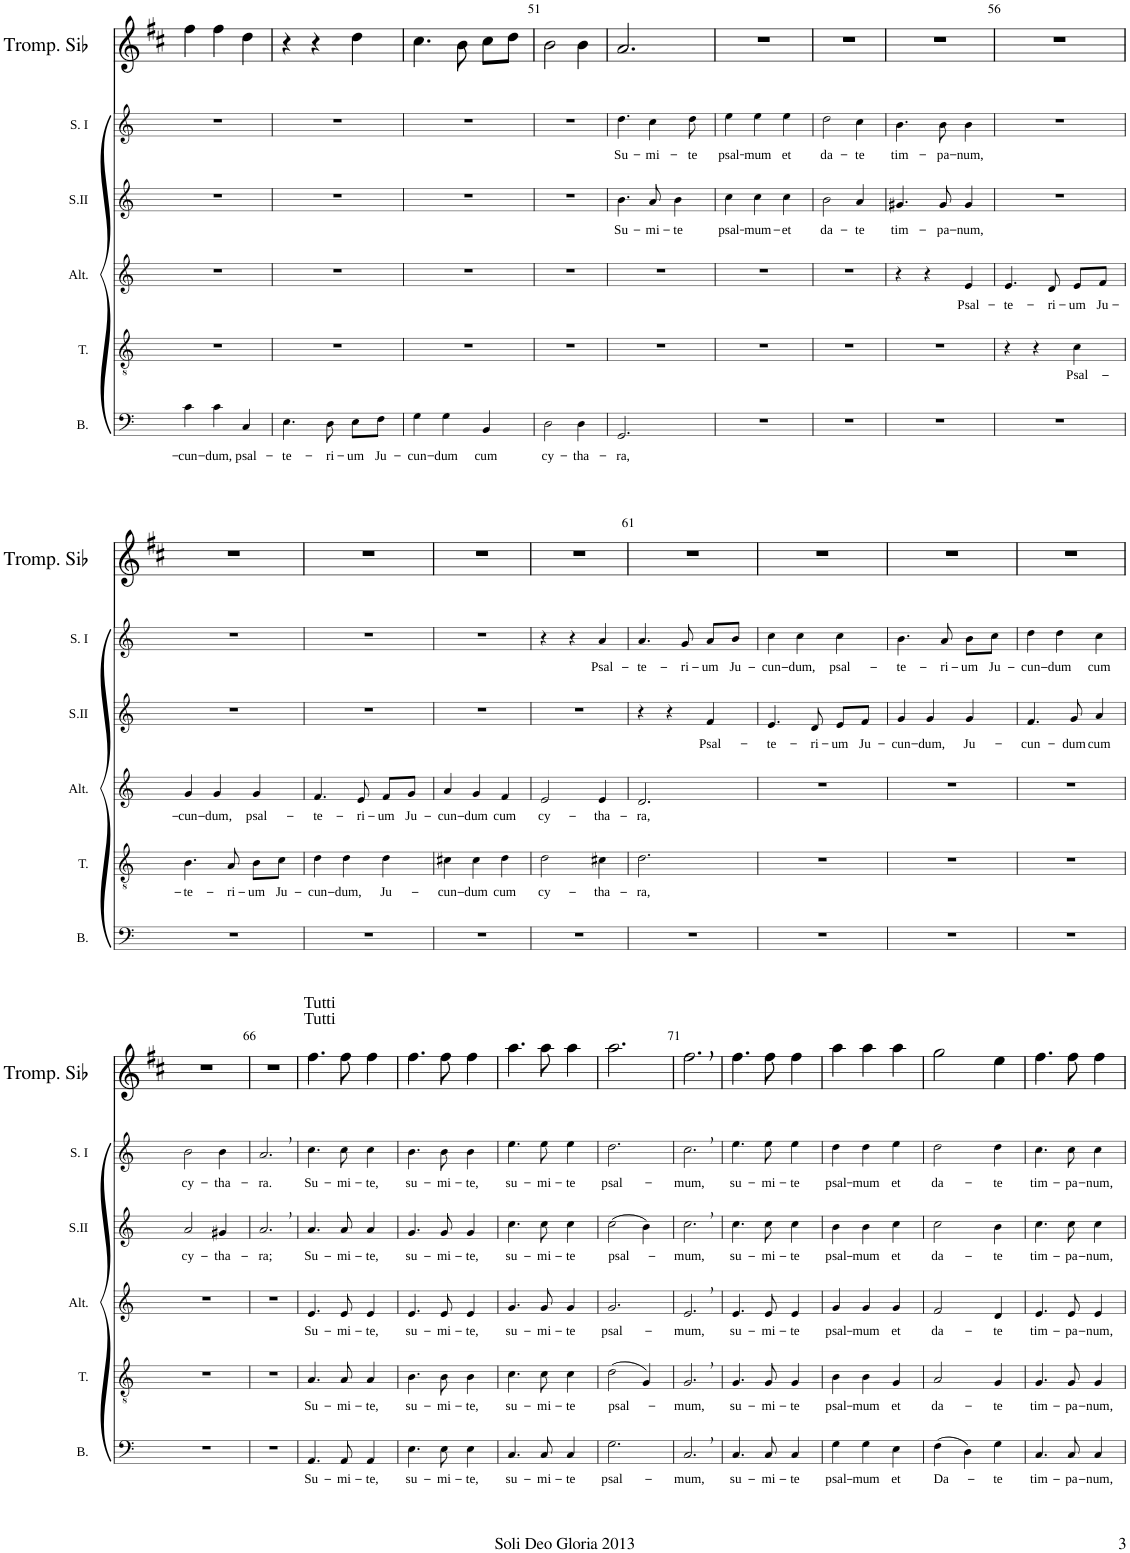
**kern	**text	**kern	**text	**kern	**text	**kern	**text	**kern	**text	**kern
*part6	*part6	*part5	*part5	*part4	*part4	*part3	*part3	*part2	*part2	*part1
*staff6	*staff6	*staff5	*staff5	*staff4	*staff4	*staff3	*staff3	*staff2	*staff2	*staff1
*I"Basse	*	*I"Ténor	*	*I"Alto	*	*I"Soprano II	*	*I"Soprane I	*	*I"Trompette en Sib
*I'B.	*	*I'T.	*	*I'Alt.	*	*I'S.II	*	*I'S. I	*	*I'Tromp. Sib
!!LO:PB:g=z
*clefF4	*	*clefGv2	*	*clefG2	*	*clefG2	*	*clefG2	*	*clefG2
*	*	*	*	*	*	*	*	*	*	*Trd1c2
*k[]	*	*k[]	*	*k[]	*	*k[]	*	*k[]	*	*k[f#c#]
*M3/4	*	*M3/4	*	*M3/4	*	*M3/4	*	*M3/4	*	*M3/4
=48	=48	=48	=48	=48	=48	=48	=48	=48	=48	=48
!	!LO:LY:b	!	!	!	!	!	!	!	!	!
4c\	-cun-	2.r	.	2.r	.	2.r	.	2.r	.	4ff#\
!	!LO:LY:b	!	!	!	!	!	!	!	!	!
4c\	-dum,	.	.	.	.	.	.	.	.	4ff#\
!	!LO:LY:b	!	!	!	!	!	!	!	!	!
4C/	psal-	.	.	.	.	.	.	.	.	4dd\
=49	=49	=49	=49	=49	=49	=49	=49	=49	=49	=49
!	!LO:LY:b	!	!	!	!	!	!	!	!	!
4.E\	-te-	2.r	.	2.r	.	2.r	.	2.r	.	4r
.	.	.	.	.	.	.	.	.	.	4r
!	!LO:LY:b	!	!	!	!	!	!	!	!	!
8D\	-ri-	.	.	.	.	.	.	.	.	.
!	!LO:LY:b	!	!	!	!	!	!	!	!	!
8E\L	-um	.	.	.	.	.	.	.	.	4dd\
!	!LO:LY:b	!	!	!	!	!	!	!	!	!
8F\J	Ju-	.	.	.	.	.	.	.	.	.
=50	=50	=50	=50	=50	=50	=50	=50	=50	=50	=50
!	!LO:LY:b	!	!	!	!	!	!	!	!	!
4G\	-cun-	2.r	.	2.r	.	2.r	.	2.r	.	4.cc#\
!	!LO:LY:b	!	!	!	!	!	!	!	!	!
4G\	-dum	.	.	.	.	.	.	.	.	.
.	.	.	.	.	.	.	.	.	.	8b\
!	!LO:LY:b	!	!	!	!	!	!	!	!	!
4BB/	cum	.	.	.	.	.	.	.	.	8cc#\L
.	.	.	.	.	.	.	.	.	.	8dd\J
=51	=51	=51	=51	=51	=51	=51	=51	=51	=51	=51
!	!LO:LY:b	!	!	!	!	!	!	!	!	!
2D\	cy-	2.r	.	2.r	.	2.r	.	2.r	.	2b\
!	!LO:LY:b	!	!	!	!	!	!	!	!	!
4D\	-tha-	.	.	.	.	.	.	.	.	4b\
=52	=52	=52	=52	=52	=52	=52	=52	=52	=52	=52
!	!LO:LY:b	!	!	!	!	!	!LO:LY:b	!	!LO:LY:b	!
2.GG/	-ra,	2.r	.	2.r	.	4.b\	Su-	4.dd\	Su-	2.a/
!	!	!	!	!	!	!	!LO:LY:b	!	!LO:LY:b	!
.	.	.	.	.	.	8a/	-mi-	4cc\	-mi-	.
!	!	!	!	!	!	!	!LO:LY:b	!	!	!
.	.	.	.	.	.	4b\	-te	.	.	.
!	!	!	!	!	!	!	!	!	!LO:LY:b	!
.	.	.	.	.	.	.	.	8dd\	-te	.
=53	=53	=53	=53	=53	=53	=53	=53	=53	=53	=53
!	!	!	!	!	!	!	!LO:LY:b	!	!LO:LY:b	!
2.r	.	2.r	.	2.r	.	4cc\	psal-	4ee\	psal-	2.r
!	!	!	!	!	!	!	!LO:LY:b	!	!LO:LY:b	!
.	.	.	.	.	.	4cc\	-mum-	4ee\	-mum	.
!	!	!	!	!	!	!	!LO:LY:b	!	!LO:LY:b	!
.	.	.	.	.	.	4cc\	-et	4ee\	et	.
=54	=54	=54	=54	=54	=54	=54	=54	=54	=54	=54
!	!	!	!	!	!	!	!LO:LY:b	!	!LO:LY:b	!
2.r	.	2.r	.	2.r	.	2b\	da-	2dd\	da-	2.r
!	!	!	!	!	!	!	!LO:LY:b	!	!LO:LY:b	!
.	.	.	.	.	.	4a/	-te	4cc\	-te	.
=55	=55	=55	=55	=55	=55	=55	=55	=55	=55	=55
!	!	!	!	!	!	!	!LO:LY:b	!	!LO:LY:b	!
2.r	.	2.r	.	4r	.	4.g#X/	tim-	4.b\	tim-	2.r
.	.	.	.	4r	.	.	.	.	.	.
!	!	!	!	!	!	!	!LO:LY:b	!	!LO:LY:b	!
.	.	.	.	.	.	8g#/	-pa-	8b\	-pa-	.
!	!	!	!	!	!LO:LY:b	!	!LO:LY:b	!	!LO:LY:b	!
.	.	.	.	4e/	Psal-	4g#/	-num,	4b\	-num,	.
=56	=56	=56	=56	=56	=56	=56	=56	=56	=56	=56
!	!	!	!	!	!LO:LY:b	!	!	!	!	!
2.r	.	4r	.	4.e/	-te-	2.r	.	2.r	.	2.r
.	.	4r	.	.	.	.	.	.	.	.
!	!	!	!	!	!LO:LY:b	!	!	!	!	!
.	.	.	.	8d/	-ri-	.	.	.	.	.
!	!	!	!LO:LY:b	!	!LO:LY:b	!	!	!	!	!
.	.	4c\	Psal-	8e/L	-um	.	.	.	.	.
!	!	!	!	!	!LO:LY:b	!	!	!	!	!
.	.	.	.	8f/J	Ju-	.	.	.	.	.
!!LO:LB:g=z
=57	=57	=57	=57	=57	=57	=57	=57	=57	=57	=57
!	!	!	!LO:LY:b	!	!LO:LY:b	!	!	!	!	!
2.r	.	4.B\	-te-	4g/	-cun-	2.r	.	2.r	.	2.r
!	!	!	!	!	!LO:LY:b	!	!	!	!	!
.	.	.	.	4g/	-dum,	.	.	.	.	.
!	!	!	!LO:LY:b	!	!	!	!	!	!	!
.	.	8A/	-ri-	.	.	.	.	.	.	.
!	!	!	!LO:LY:b	!	!LO:LY:b	!	!	!	!	!
.	.	8B\L	-um	4g/	psal-	.	.	.	.	.
!	!	!	!LO:LY:b	!	!	!	!	!	!	!
.	.	8c\J	Ju-	.	.	.	.	.	.	.
=58	=58	=58	=58	=58	=58	=58	=58	=58	=58	=58
!	!	!	!LO:LY:b	!	!LO:LY:b	!	!	!	!	!
2.r	.	4d\	-cun-	4.f/	-te-	2.r	.	2.r	.	2.r
!	!	!	!LO:LY:b	!	!	!	!	!	!	!
.	.	4d\	-dum,	.	.	.	.	.	.	.
!	!	!	!	!	!LO:LY:b	!	!	!	!	!
.	.	.	.	8e/	-ri-	.	.	.	.	.
!	!	!	!LO:LY:b	!	!LO:LY:b	!	!	!	!	!
.	.	4d\	Ju-	8f/L	-um	.	.	.	.	.
!	!	!	!	!	!LO:LY:b	!	!	!	!	!
.	.	.	.	8g/J	Ju-	.	.	.	.	.
=59	=59	=59	=59	=59	=59	=59	=59	=59	=59	=59
!	!	!	!LO:LY:b	!	!LO:LY:b	!	!	!	!	!
2.r	.	4c#X\	-cun-	4a/	-cun-	2.r	.	2.r	.	2.r
!	!	!	!LO:LY:b	!	!LO:LY:b	!	!	!	!	!
.	.	4c#\	-dum	4g/	-dum	.	.	.	.	.
!	!	!	!LO:LY:b	!	!LO:LY:b	!	!	!	!	!
.	.	4d\	cum	4f/	cum	.	.	.	.	.
=60	=60	=60	=60	=60	=60	=60	=60	=60	=60	=60
!	!	!	!LO:LY:b	!	!LO:LY:b	!	!	!	!	!
2.r	.	2d\	cy-	2e/	cy-	2.r	.	4r	.	2.r
.	.	.	.	.	.	.	.	4r	.	.
!	!	!	!LO:LY:b	!	!LO:LY:b	!	!	!	!LO:LY:b	!
.	.	4c#X\	-tha-	4e/	-tha-	.	.	4a/	Psal-	.
=61	=61	=61	=61	=61	=61	=61	=61	=61	=61	=61
!	!	!	!LO:LY:b	!	!LO:LY:b	!	!	!	!LO:LY:b	!
2.r	.	2.d\	-ra,	2.d/	-ra,	4r	.	4.a/	-te-	2.r
.	.	.	.	.	.	4r	.	.	.	.
!	!	!	!	!	!	!	!	!	!LO:LY:b	!
.	.	.	.	.	.	.	.	8g/	-ri-	.
!	!	!	!	!	!	!	!LO:LY:b	!	!LO:LY:b	!
.	.	.	.	.	.	4f/	Psal-	8a/L	-um	.
!	!	!	!	!	!	!	!	!	!LO:LY:b	!
.	.	.	.	.	.	.	.	8b/J	Ju-	.
=62	=62	=62	=62	=62	=62	=62	=62	=62	=62	=62
!	!	!	!	!	!	!	!LO:LY:b	!	!LO:LY:b	!
2.r	.	2.r	.	2.r	.	4.e/	-te-	4cc\	-cun-	2.r
!	!	!	!	!	!	!	!	!	!LO:LY:b	!
.	.	.	.	.	.	.	.	4cc\	-dum,	.
!	!	!	!	!	!	!	!LO:LY:b	!	!	!
.	.	.	.	.	.	8d/	-ri-	.	.	.
!	!	!	!	!	!	!	!LO:LY:b	!	!LO:LY:b	!
.	.	.	.	.	.	8e/L	-um	4cc\	psal-	.
!	!	!	!	!	!	!	!LO:LY:b	!	!	!
.	.	.	.	.	.	8f/J	Ju-	.	.	.
=63	=63	=63	=63	=63	=63	=63	=63	=63	=63	=63
!	!	!	!	!	!	!	!LO:LY:b	!	!LO:LY:b	!
2.r	.	2.r	.	2.r	.	4g/	-cun-	4.b\	-te-	2.r
!	!	!	!	!	!	!	!LO:LY:b	!	!	!
.	.	.	.	.	.	4g/	-dum,	.	.	.
!	!	!	!	!	!	!	!	!	!LO:LY:b	!
.	.	.	.	.	.	.	.	8a/	-ri-	.
!	!	!	!	!	!	!	!LO:LY:b	!	!LO:LY:b	!
.	.	.	.	.	.	4g/	Ju-	8b\L	-um	.
!	!	!	!	!	!	!	!	!	!LO:LY:b	!
.	.	.	.	.	.	.	.	8cc\J	Ju-	.
=64	=64	=64	=64	=64	=64	=64	=64	=64	=64	=64
!	!	!	!	!	!	!	!LO:LY:b	!	!LO:LY:b	!
2.r	.	2.r	.	2.r	.	4.f/	-cun-	4dd\	-cun-	2.r
!	!	!	!	!	!	!	!	!	!LO:LY:b	!
.	.	.	.	.	.	.	.	4dd\	-dum	.
!	!	!	!	!	!	!	!LO:LY:b	!	!	!
.	.	.	.	.	.	8g/	-dum	.	.	.
!	!	!	!	!	!	!	!LO:LY:b	!	!LO:LY:b	!
.	.	.	.	.	.	4a/	cum	4cc\	cum	.
!!LO:LB:g=z
=65	=65	=65	=65	=65	=65	=65	=65	=65	=65	=65
!	!	!	!	!	!	!	!LO:LY:b	!	!LO:LY:b	!
2.r	.	2.r	.	2.r	.	2a/	cy-	2b\	cy-	2.r
!	!	!	!	!	!	!	!LO:LY:b	!	!LO:LY:b	!
.	.	.	.	.	.	4g#X/	-tha-	4b\	-tha-	.
=66	=66	=66	=66	=66	=66	=66	=66	=66	=66	=66
!	!	!	!	!	!	!	!LO:LY:b	!	!LO:LY:b	!
2.r	.	2.r	.	2.r	.	2.a,/	-ra;	2.a,/	-ra.	2.r
=67	=67	=67	=67	=67	=67	=67	=67	=67	=67	=67
!	!	!	!	!	!	!	!	!	!	!LO:TX:a:t=Tutti
!	!	!	!	!	!	!	!	!	!	!LO:TX:a:t=Tutti
!	!LO:LY:b	!	!LO:LY:b	!	!LO:LY:b	!	!LO:LY:b	!	!LO:LY:b	!
4.AA/	Su-	4.A/	Su-	4.e/	Su-	4.a/	Su-	4.cc\	Su-	4.ff#\
!	!LO:LY:b	!	!LO:LY:b	!	!LO:LY:b	!	!LO:LY:b	!	!LO:LY:b	!
8AA/	-mi-	8A/	-mi-	8e/	-mi-	8a/	-mi-	8cc\	-mi-	8ff#\
!	!LO:LY:b	!	!LO:LY:b	!	!LO:LY:b	!	!LO:LY:b	!	!LO:LY:b	!
4AA/	-te,	4A/	-te,	4e/	-te,	4a/	-te,	4cc\	-te,	4ff#\
=68	=68	=68	=68	=68	=68	=68	=68	=68	=68	=68
!	!LO:LY:b	!	!LO:LY:b	!	!LO:LY:b	!	!LO:LY:b	!	!LO:LY:b	!
4.E\	su-	4.B\	su-	4.e/	su-	4.g/	su-	4.b\	su-	4.ff#\
!	!LO:LY:b	!	!LO:LY:b	!	!LO:LY:b	!	!LO:LY:b	!	!LO:LY:b	!
8E\	-mi-	8B\	-mi-	8e/	-mi-	8g/	-mi-	8b\	-mi-	8ff#\
!	!LO:LY:b	!	!LO:LY:b	!	!LO:LY:b	!	!LO:LY:b	!	!LO:LY:b	!
4E\	-te,	4B\	-te,	4e/	-te,	4g/	-te,	4b\	-te,	4ff#\
=69	=69	=69	=69	=69	=69	=69	=69	=69	=69	=69
!	!LO:LY:b	!	!LO:LY:b	!	!LO:LY:b	!	!LO:LY:b	!	!LO:LY:b	!
4.C/	su-	4.c\	su-	4.g/	su-	4.cc\	su-	4.ee\	su-	4.aa\
!	!LO:LY:b	!	!LO:LY:b	!	!LO:LY:b	!	!LO:LY:b	!	!LO:LY:b	!
8C/	-mi-	8c\	-mi-	8g/	-mi-	8cc\	-mi-	8ee\	-mi-	8aa\
!	!LO:LY:b	!	!LO:LY:b	!	!LO:LY:b	!	!LO:LY:b	!	!LO:LY:b	!
4C/	-te	4c\	-te	4g/	-te	4cc\	-te	4ee\	-te	4aa\
=70	=70	=70	=70	=70	=70	=70	=70	=70	=70	=70
!	!LO:LY:b	!	!LO:LY:b	!	!LO:LY:b	!	!LO:LY:b	!	!LO:LY:b	!
2.G\	psal-	(2d\	psal-	2.g/	psal-	(2cc\	psal-	2.dd\	psal-	2.aa\
.	.	4G/)	.	.	.	4b\)	.	.	.	.
=71	=71	=71	=71	=71	=71	=71	=71	=71	=71	=71
!	!LO:LY:b	!	!LO:LY:b	!	!LO:LY:b	!	!LO:LY:b	!	!LO:LY:b	!
2.C,/	-mum,	2.G,/	-mum,	2.e,/	-mum,	2.cc,\	-mum,	2.cc,\	-mum,	2.ff#,\
=72	=72	=72	=72	=72	=72	=72	=72	=72	=72	=72
!	!LO:LY:b	!	!LO:LY:b	!	!LO:LY:b	!	!LO:LY:b	!	!LO:LY:b	!
4.C/	su-	4.G/	su-	4.e/	su-	4.cc\	su-	4.ee\	su-	4.ff#\
!	!LO:LY:b	!	!LO:LY:b	!	!LO:LY:b	!	!LO:LY:b	!	!LO:LY:b	!
8C/	-mi-	8G/	-mi-	8e/	-mi-	8cc\	-mi-	8ee\	-mi-	8ff#\
!	!LO:LY:b	!	!LO:LY:b	!	!LO:LY:b	!	!LO:LY:b	!	!LO:LY:b	!
4C/	-te	4G/	-te	4e/	-te	4cc\	-te	4ee\	-te	4ff#\
=73	=73	=73	=73	=73	=73	=73	=73	=73	=73	=73
!	!LO:LY:b	!	!LO:LY:b	!	!LO:LY:b	!	!LO:LY:b	!	!LO:LY:b	!
4G\	psal-	4B\	psal-	4g/	psal-	4b\	psal-	4dd\	psal-	4aa\
!	!LO:LY:b	!	!LO:LY:b	!	!LO:LY:b	!	!LO:LY:b	!	!LO:LY:b	!
4G\	-mum	4B\	-mum	4g/	-mum	4b\	-mum	4dd\	-mum	4aa\
!	!LO:LY:b	!	!LO:LY:b	!	!LO:LY:b	!	!LO:LY:b	!	!LO:LY:b	!
4E\	et	4G/	et	4g/	et	4cc\	et	4ee\	et	4aa\
=74	=74	=74	=74	=74	=74	=74	=74	=74	=74	=74
!	!LO:LY:b	!	!LO:LY:b	!	!LO:LY:b	!	!LO:LY:b	!	!LO:LY:b	!
(4F\	Da-	2A/	da-	2f/	da-	2cc\	da-	2dd\	da-	2gg\
4D\)	.	.	.	.	.	.	.	.	.	.
!	!LO:LY:b	!	!LO:LY:b	!	!LO:LY:b	!	!LO:LY:b	!	!LO:LY:b	!
4G\	-te	4G/	-te	4d/	-te	4b\	-te	4dd\	-te	4ee\
=75	=75	=75	=75	=75	=75	=75	=75	=75	=75	=75
!	!LO:LY:b	!	!LO:LY:b	!	!LO:LY:b	!	!LO:LY:b	!	!LO:LY:b	!
4.C/	tim-	4.G/	tim-	4.e/	tim-	4.cc\	tim-	4.cc\	tim-	4.ff#\
!	!LO:LY:b	!	!LO:LY:b	!	!LO:LY:b	!	!LO:LY:b	!	!LO:LY:b	!
8C/	-pa-	8G/	-pa-	8e/	-pa-	8cc\	-pa-	8cc\	-pa-	8ff#\
!	!LO:LY:b	!	!LO:LY:b	!	!LO:LY:b	!	!LO:LY:b	!	!LO:LY:b	!
4C/	-num,	4G/	-num,	4e/	-num,	4cc\	-num,	4cc\	-num,	4ff#\
=	=	=	=	=	=	=	=	=	=	=
*-	*-	*-	*-	*-	*-	*-	*-	*-	*-	*-
